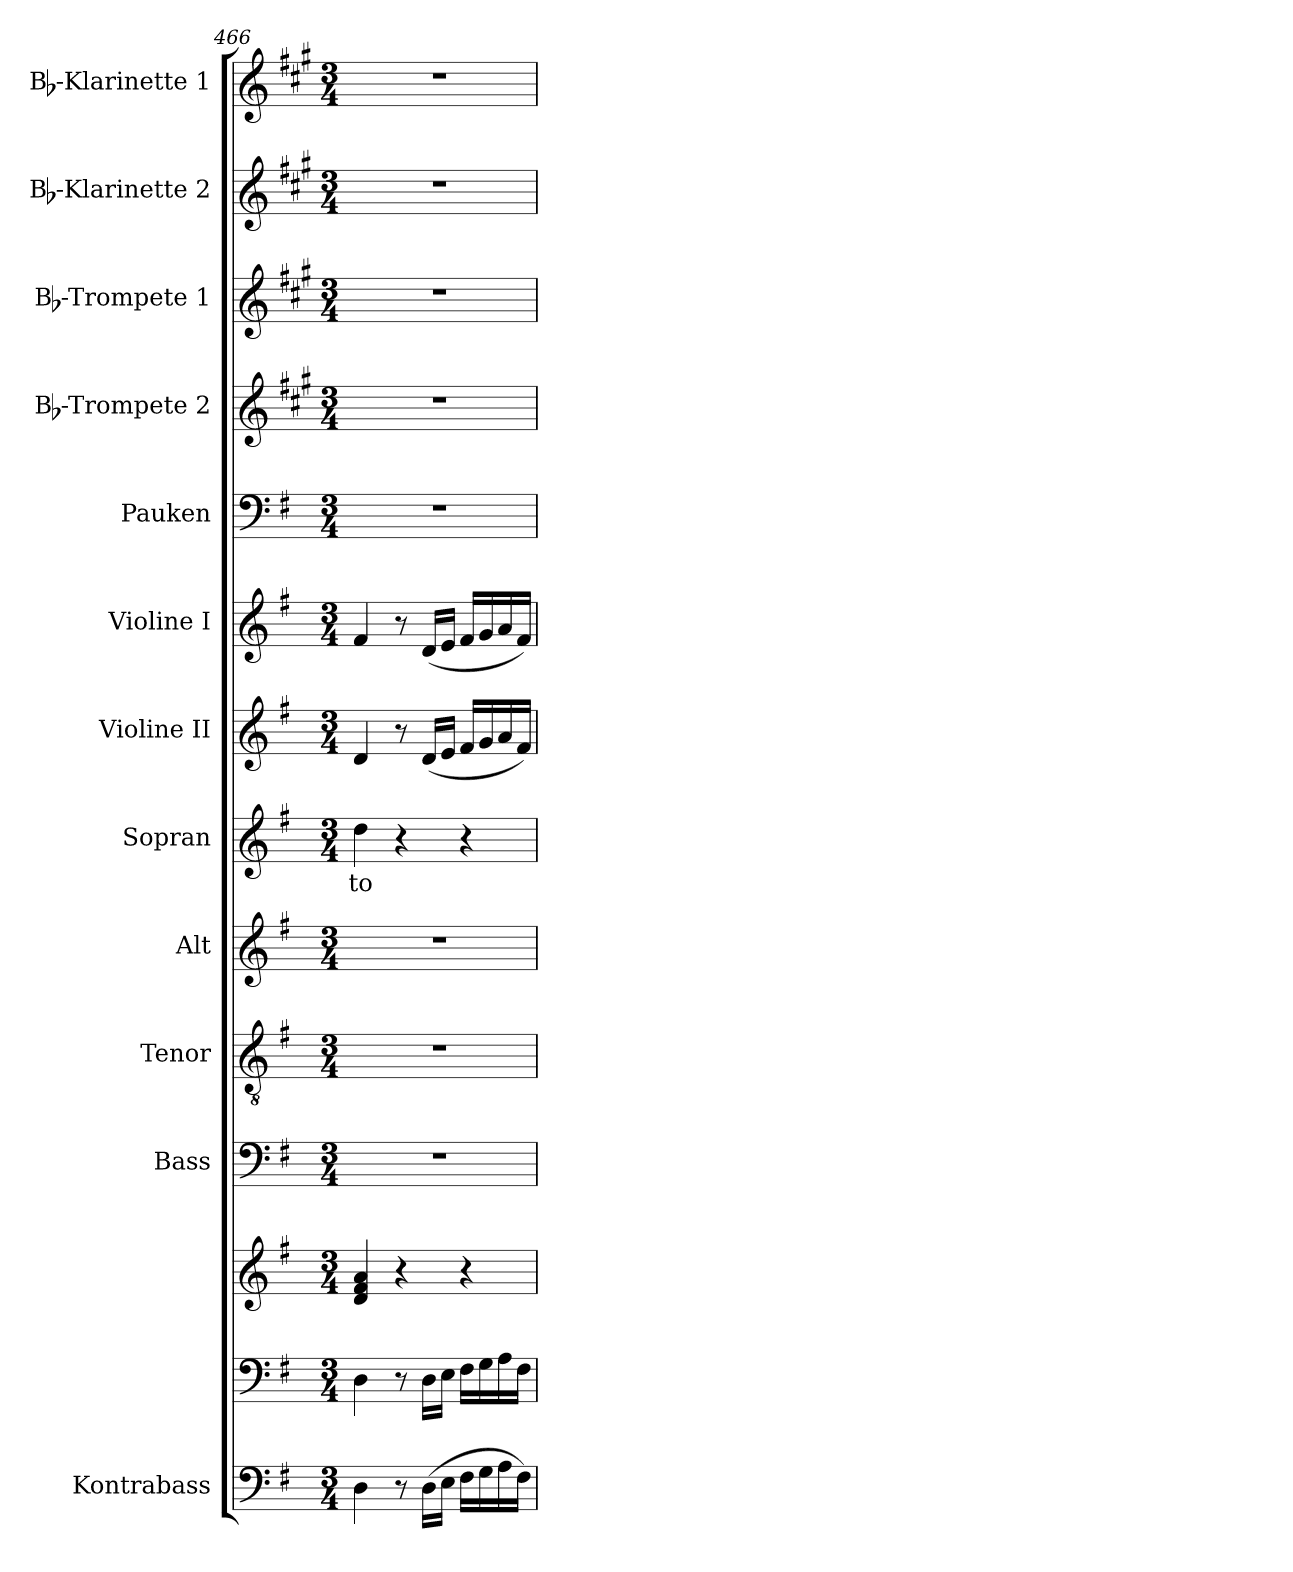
**kern	**kern	**kern	**kern	**kern	**kern	**kern	**text	**kern	**kern	**kern	**kern	**kern	**kern	**kern
*part13	*part12	*part12	*part11	*part10	*part9	*part8	*part8	*part7	*part6	*part5	*part4	*part3	*part2	*part1
*staff14	*staff13	*staff12	*staff11	*staff10	*staff9	*staff8	*staff8	*staff7	*staff6	*staff5	*staff4	*staff3	*staff2	*staff1
*I"Kontrabass	*	*	*I"Bass	*I"Tenor	*I"Alt	*I"Sopran	*	*I"Violine II	*I"Violine I	*I"Pauken	*I"Bb-Trompete 2	*I"Bb-Trompete 1	*I"Bb-Klarinette 2	*I"Bb-Klarinette 1
*I'Kb.	*	*	*I'B.	*I'T.	*I'A.	*I'S.	*	*I'Vl. II	*I'Vl. I	*I'Pk.	*I'Bb Trp. 2	*I'Bb Trp. 1	*I'Bb Kl. 2	*I'Bb Kl. 1
*clefF4	*clefF4	*clefG2	*clefF4	*clefGv2	*clefG2	*clefG2	*	*clefG2	*clefG2	*clefF4	*clefG2	*clefG2	*clefG2	*clefG2
*ITrd7c12	*	*	*	*	*	*	*	*	*	*	*ITrd1c2	*ITrd1c2	*ITrd1c2	*ITrd1c2
*k[f#]	*k[f#]	*k[f#]	*k[f#]	*k[f#]	*k[f#]	*k[f#]	*	*k[f#]	*k[f#]	*k[f#]	*k[f#]	*k[f#]	*k[f#]	*k[f#]
*G:	*G:	*G:	*G:	*G:	*G:	*G:	*	*G:	*G:	*G:	*G:	*G:	*G:	*G:
*M3/4	*M3/4	*M3/4	*M3/4	*M3/4	*M3/4	*M3/4	*	*M3/4	*M3/4	*M3/4	*M3/4	*M3/4	*M3/4	*M3/4
=466	=466	=466	=466	=466	=466	=466	=466	=466	=466	=466	=466	=466	=466	=466
!	!	!	!	!	!	!	!LO:LY:b	!	!	!	!	!	!	!
4DD\	4D\	4d/ 4f#/ 4a/	2.r	2.r	2.r	4dd\	-to	4d/	4f#/	2.r	2.r	2.r	2.r	2.r
8r	8r	4r	.	.	.	4r	.	8r	8r	.	.	.	.	.
(>16DD\LL	16D\LL	.	.	.	.	.	.	(<16d/LL	(<16d/LL	.	.	.	.	.
16EE\JJ	16E\JJ	.	.	.	.	.	.	16e/JJ	16e/JJ	.	.	.	.	.
16FF#\LL	16F#\LL	4r	.	.	.	4r	.	16f#/LL	16f#/LL	.	.	.	.	.
16GG\	16G\	.	.	.	.	.	.	16g/	16g/	.	.	.	.	.
16AA\	16A\	.	.	.	.	.	.	16a/	16a/	.	.	.	.	.
16FF#\JJ)	16F#\JJ	.	.	.	.	.	.	16f#/JJ)	16f#/JJ)	.	.	.	.	.
=	=	=	=	=	=	=	=	=	=	=	=	=	=	=
*-	*-	*-	*-	*-	*-	*-	*-	*-	*-	*-	*-	*-	*-	*-
